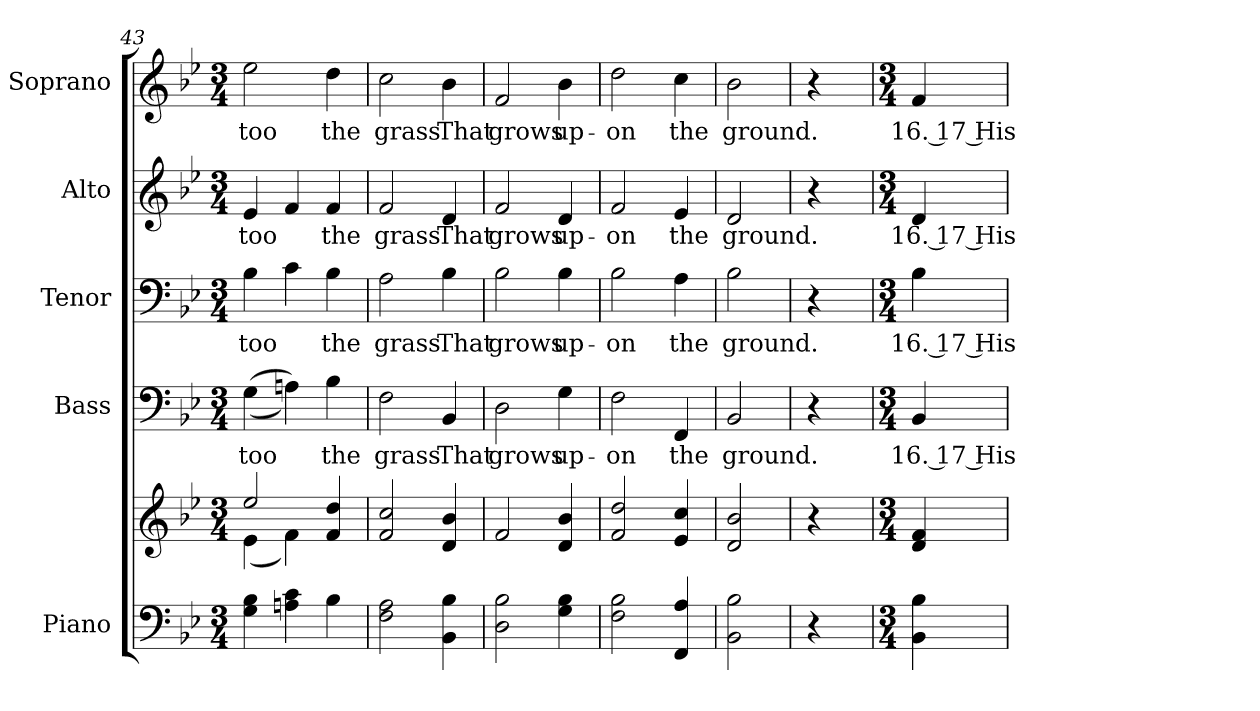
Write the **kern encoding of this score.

**kern	**kern	**kern	**text	**kern	**text	**kern	**text	**kern	**text
*part5	*part5	*part4	*part4	*part3	*part3	*part2	*part2	*part1	*part1
*staff6	*staff5	*staff4	*staff4	*staff3	*staff3	*staff2	*staff2	*staff1	*staff1
*I"Piano	*	*I"Bass	*	*I"Tenor	*	*I"Alto	*	*I"Soprano	*
*I'Pno.	*	*I'B.	*	*I'T.	*	*I'A.	*	*I'S.	*
*clefF4	*clefG2	*clefF4	*	*clefF4	*	*clefG2	*	*clefG2	*
*k[b-e-]	*k[b-e-]	*k[b-e-]	*	*k[b-e-]	*	*k[b-e-]	*	*k[b-e-]	*
*B-:	*B-:	*B-:	*	*B-:	*	*B-:	*	*B-:	*
*M3/4	*M3/4	*M3/4	*	*M3/4	*	*M3/4	*	*M3/4	*
=43	=43	=43	=43	=43	=43	=43	=43	=43	=43
*	*^	*	*	*	*	*	*	*	*
!	!	!	!	!LO:LY:b:color=#000000	!	!	!	!	!	!
!	!	!	!	!	!	!LO:LY:b:color=#000000	!	!	!	!
!	!	!	!	!	!	!	!	!LO:LY:b:color=#000000	!	!
!	!	!	!	!	!	!	!	!	!	!LO:LY:b:color=#000000
4Gi\ 4B-i	2ee-i/	(4e-i\	((4Gi\	too	4B-i\	too	4e-i/	too	2ee-i\	too
4Ani\ 4ci	.	4fi\)	4Ani\))	.	4ci\	.	4fi/	.	.	.
!	!	!	!	!LO:LY:b:color=#000000	!	!	!	!	!	!
!	!	!	!	!	!	!LO:LY:b:color=#000000	!	!	!	!
!	!	!	!	!	!	!	!	!LO:LY:b:color=#000000	!	!
!	!	!	!	!	!	!	!	!	!	!LO:LY:b:color=#000000
4B-i\	4fi/ 4ddi	4ryy	4B-i\	the	4B-i\	the	4fi/	the	4ddi\	the
*	*v	*v	*	*	*	*	*	*	*	*
=44	=44	=44	=44	=44	=44	=44	=44	=44	=44
*	*^	*	*	*	*	*	*	*	*
!	!	!	!	!LO:LY:b:color=#000000	!	!	!	!	!	!
*	*v	*v	*	*	*	*	*	*	*	*
*	*^	*	*	*	*	*	*	*	*
!	!	!	!	!	!	!LO:LY:b:color=#000000	!	!	!	!
*	*v	*v	*	*	*	*	*	*	*	*
*	*^	*	*	*	*	*	*	*	*
!	!	!	!	!	!	!	!	!LO:LY:b:color=#000000	!	!
*	*v	*v	*	*	*	*	*	*	*	*
*	*^	*	*	*	*	*	*	*	*
!	!	!	!	!	!	!	!	!	!	!LO:LY:b:color=#000000
*	*v	*v	*	*	*	*	*	*	*	*
2Fi\ 2Ai	2fi/ 2cci	2Fi\	grass	2Ai\	grass	2fi/	grass	2cci\	grass
!	!	!	!LO:LY:b:color=#000000	!	!	!	!	!	!
!	!	!	!	!	!LO:LY:b:color=#000000	!	!	!	!
!	!	!	!	!	!	!	!LO:LY:b:color=#000000	!	!
!	!	!	!	!	!	!	!	!	!LO:LY:b:color=#000000
4BB-i\ 4B-i	4di/ 4b-i	4BB-i/	That	4B-i\	That	4di/	That	4b-i\	That
=45	=45	=45	=45	=45	=45	=45	=45	=45	=45
!	!	!	!LO:LY:b:color=#000000	!	!	!	!	!	!
!	!	!	!	!	!LO:LY:b:color=#000000	!	!	!	!
!	!	!	!	!	!	!	!LO:LY:b:color=#000000	!	!
!	!	!	!	!	!	!	!	!	!LO:LY:b:color=#000000
2Di\ 2B-i	2fi/	2Di\	grows	2B-i\	grows	2fi/	grows	2fi/	grows
!	!	!	!LO:LY:b:color=#000000	!	!	!	!	!	!
!	!	!	!	!	!LO:LY:b:color=#000000	!	!	!	!
!	!	!	!	!	!	!	!LO:LY:b:color=#000000	!	!
!	!	!	!	!	!	!	!	!	!LO:LY:b:color=#000000
4Gi\ 4B-i	4di/ 4b-i	4Gi\	up-	4B-i\	up-	4di/	up-	4b-i\	up-
!!LO:LB:g=z
=46	=46	=46	=46	=46	=46	=46	=46	=46	=46
!	!	!	!LO:LY:b:color=#000000	!	!	!	!	!	!
!	!	!	!	!	!LO:LY:b:color=#000000	!	!	!	!
!	!	!	!	!	!	!	!LO:LY:b:color=#000000	!	!
!	!	!	!	!	!	!	!	!	!LO:LY:b:color=#000000
2Fi\ 2B-i	2fi/ 2ddi	2Fi\	-on	2B-i\	-on	2fi/	-on	2ddi\	-on
!	!	!	!LO:LY:b:color=#000000	!	!	!	!	!	!
!	!	!	!	!	!LO:LY:b:color=#000000	!	!	!	!
!	!	!	!	!	!	!	!LO:LY:b:color=#000000	!	!
!	!	!	!	!	!	!	!	!	!LO:LY:b:color=#000000
4FFi/ 4Ai	4e-i/ 4cci	4FFi/	the	4Ai\	the	4e-i/	the	4cci\	the
=47	=47	=47	=47	=47	=47	=47	=47	=47	=47
!	!	!	!LO:LY:b:color=#000000	!	!	!	!	!	!
!	!	!	!	!	!LO:LY:b:color=#000000	!	!	!	!
!	!	!	!	!	!	!	!LO:LY:b:color=#000000	!	!
!	!	!	!	!	!	!	!	!	!LO:LY:b:color=#000000
2BB-i\ 2B-i	2di/ 2b-i	2BB-i/	ground.	2B-i\	ground.	2di/	ground.	2b-i\	ground.
=48	=48	=48	=48	=48	=48	=48	=48	=48	=48
4r	4r	4r	.	4r	.	4r	.	4r	.
=49	=49	=49	=49	=49	=49	=49	=49	=49	=49
*M3/4	*M3/4	*M3/4	*	*M3/4	*	*M3/4	*	*M3/4	*
!	!	!	!LO:LY:b:color=#000000	!	!	!	!	!	!
!	!	!	!	!	!LO:LY:b:color=#000000	!	!	!	!
!	!	!	!	!	!	!	!LO:LY:b:color=#000000	!	!
!	!	!	!	!	!	!	!	!	!LO:LY:b:color=#000000
4BB-i\ 4B-i	4di/ 4fi	4BB-i/	16. 17 His	4B-i\	16. 17 His	4di/	16. 17 His	4fi/	16. 17 His
=	=	=	=	=	=	=	=	=	=
*-	*-	*-	*-	*-	*-	*-	*-	*-	*-
